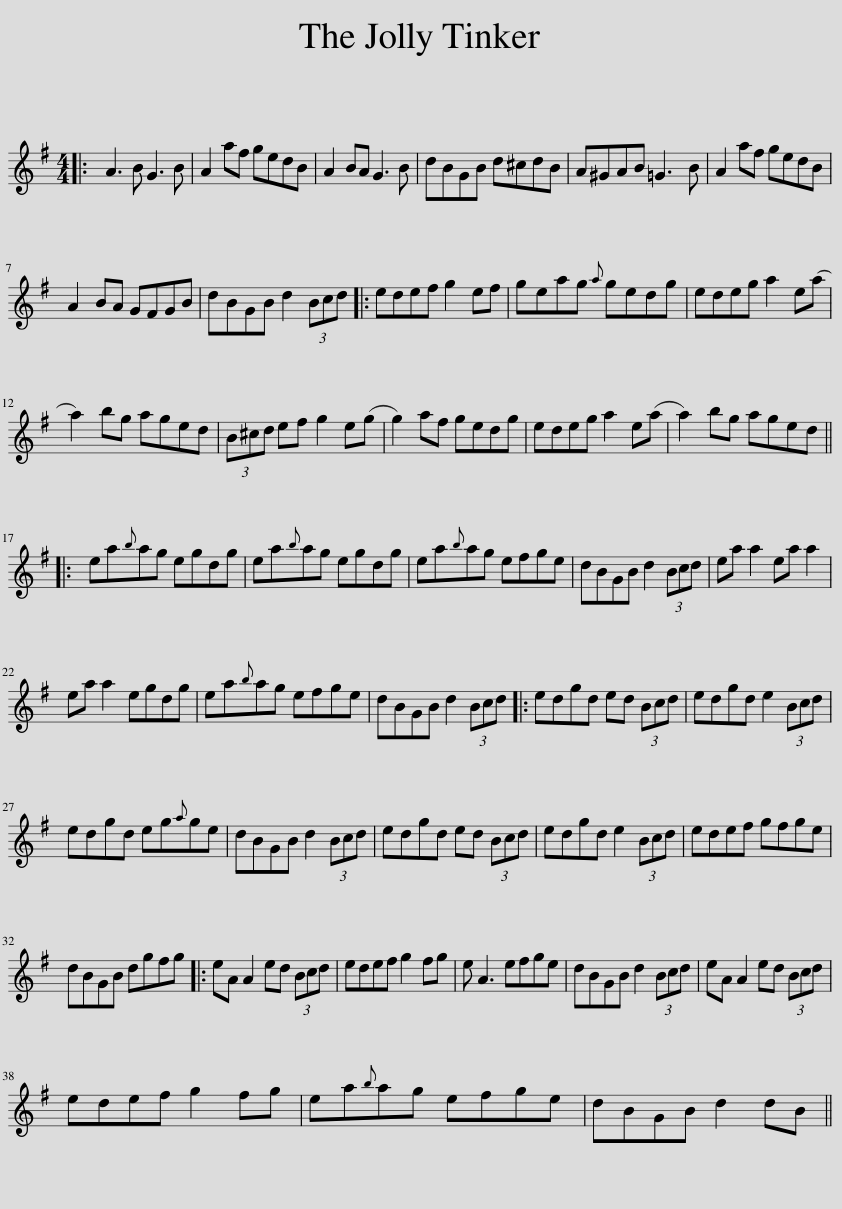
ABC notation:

X:1
L:1/8
M:4/4
I:linebreak $
K:G
V:1 treble
V:1
|: A3 B G3 B | A2 af gedB | A2 BA G3 B | dBGB d^cdB | A^GAB =G3 B | %5
 A2 af gedB |$ A2 BA GFGB | dBGB d2 (3Bcd |: edef g2 ef | geag{a} gedg | %10
 edeg a2 e(a |$ a2) bg aged | (3B^cd ef g2 e(g | g2) af gedg | edeg a2 e(a | %15
 a2) bg aged |:$ ea{b}ag egdg | ea{b}ag egdg | ea{b}ag efge | dBGB d2 (3Bcd | %20
 ea a2 ea a2 |$ ea a2 egdg | ea{b}ag efge | dBGB d2 (3Bcd |: edgd ed (3Bcd | %25
 edgd e2 (3Bcd |$ edgd eg{a}ge | dBGB d2 (3Bcd | edgd ed (3Bcd | edgd e2 (3Bcd | %30
 edef gfge |$ dBGB dgfg |: eA A2 ed (3Bcd | edef g2 fg | e A3 efge | %35
 dBGB d2 (3Bcd | eA A2 ed (3Bcd |$ edef g2 fg | ea{b}ag efge | dBGB d2 dB || %40
